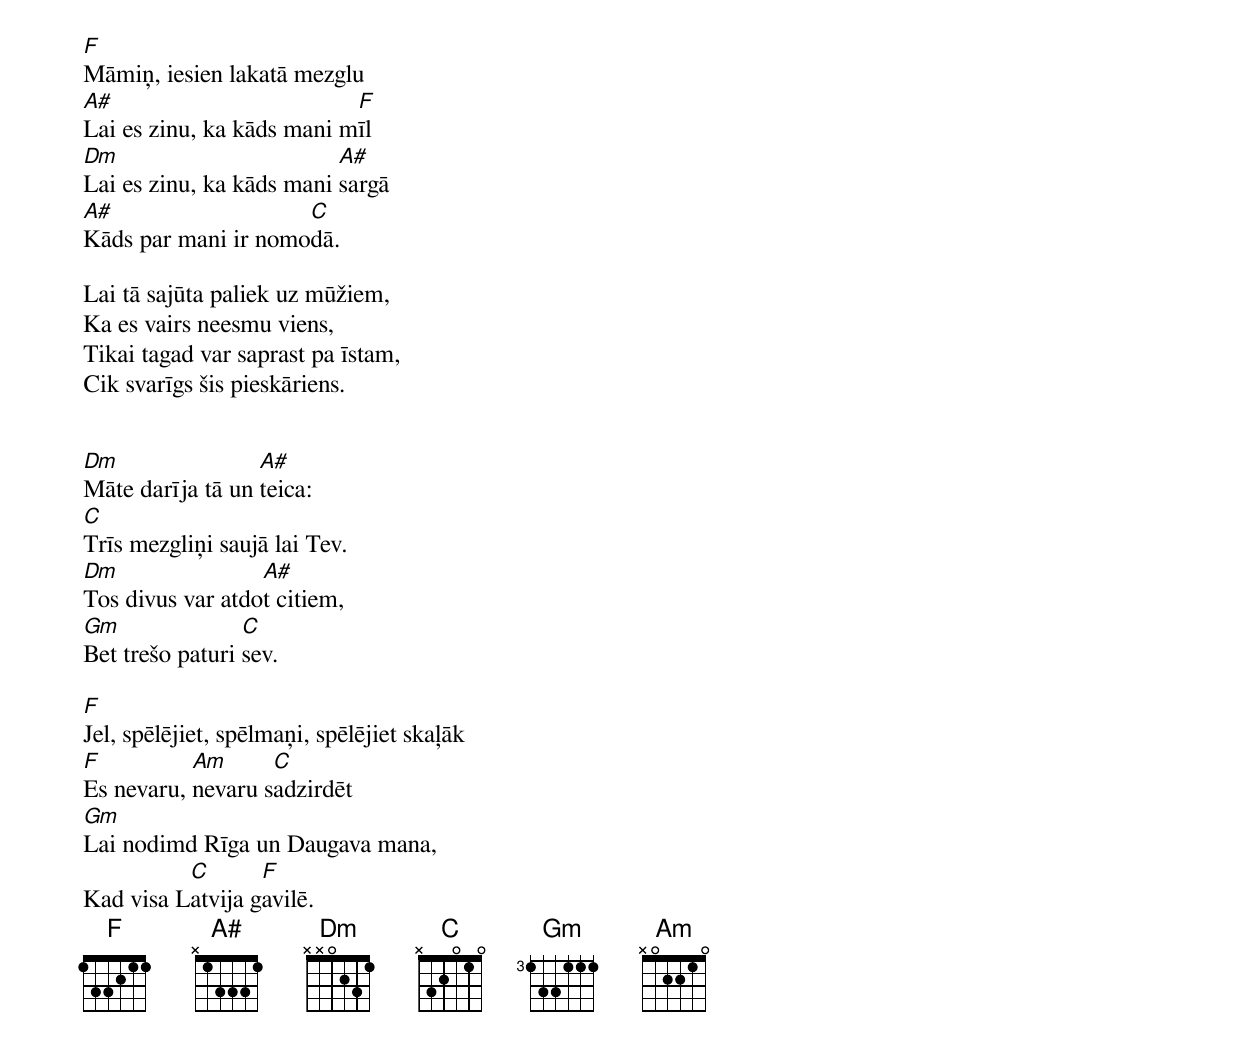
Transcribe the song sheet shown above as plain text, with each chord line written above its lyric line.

F
Māmiņ, iesien lakatā mezglu
A#                         F
Lai es zinu, ka kāds mani mīl
Dm                        A#
Lai es zinu, ka kāds mani sargā
A#                   C
Kāds par mani ir nomodā.

Lai tā sajūta paliek uz mūžiem,
Ka es vairs neesmu viens,
Tikai tagad var saprast pa īstam,
Cik svarīgs šis pieskāriens.


Dm                A#
Māte darīja tā un teica:
C
Trīs mezgliņi saujā lai Tev.
Dm                A#
Tos divus var atdot citiem,
Gm               C
Bet trešo paturi sev.

F
Jel, spēlējiet, spēlmaņi, spēlējiet skaļāk
F          Am      C
Es nevaru, nevaru sadzirdēt
Gm
Lai nodimd Rīga un Daugava mana,
          C       F
Kad visa Latvija gavilē.
